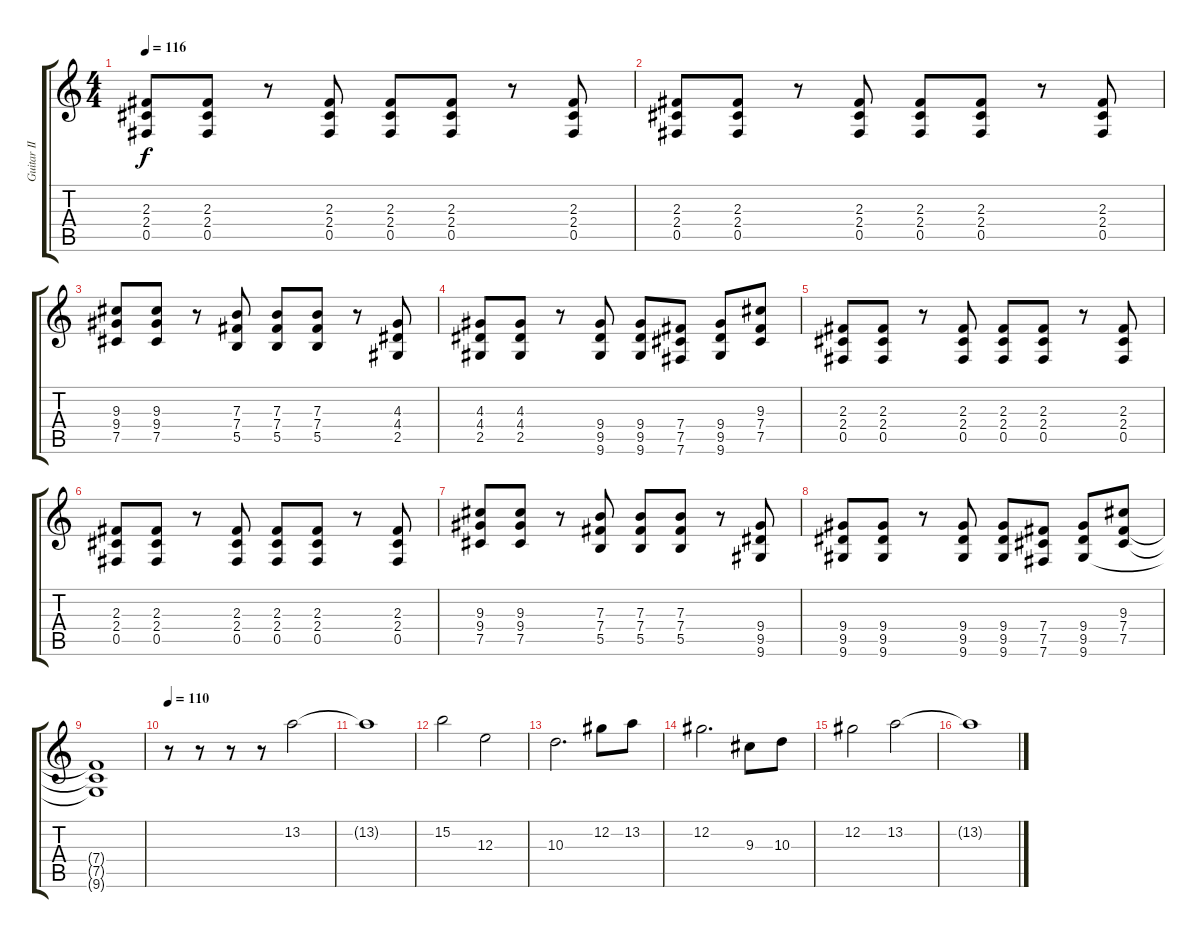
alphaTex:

\track ("Guitar II [Mike Gallagher]" "Guitar II ") {instrument distortionguitar}
\staff {score tabs}
\tuning (Db4 Ab3 E3 B2 Gb2 B1) {hide}
\ts (4 4)
\tempo 116
\clef g2
\ks c
(2.3 2.4 0.5).8{dy f} (2.3 2.4 0.5).8 r.8 (2.3 2.4 0.5).8 (2.3 2.4 0.5).8 (2.3 2.4 0.5).8 r.8 (2.3 2.4 0.5).8 |
(2.3 2.4 0.5).8 (2.3 2.4 0.5).8 r.8 (2.3 2.4 0.5).8 (2.3 2.4 0.5).8 (2.3 2.4 0.5).8 r.8 (2.3 2.4 0.5).8 |
(9.3 9.4 7.5).8 (9.3 9.4 7.5).8 r.8 (7.3 7.4 5.5).8 (7.3 7.4 5.5).8 (7.3 7.4 5.5).8 r.8 (4.3 4.4 2.5).8 |
(4.3 4.4 2.5).8 (4.3 4.4 2.5).8 r.8 (9.4 9.5 9.6).8 (9.4 9.5 9.6).8 (7.4 7.5 7.6).8 (9.4 9.5 9.6).8 (9.3 7.4 7.5).8 |
(2.3 2.4 0.5).8 (2.3 2.4 0.5).8 r.8 (2.3 2.4 0.5).8 (2.3 2.4 0.5).8 (2.3 2.4 0.5).8 r.8 (2.3 2.4 0.5).8 |
(2.3 2.4 0.5).8 (2.3 2.4 0.5).8 r.8 (2.3 2.4 0.5).8 (2.3 2.4 0.5).8 (2.3 2.4 0.5).8 r.8 (2.3 2.4 0.5).8 |
(9.3 9.4 7.5).8 (9.3 9.4 7.5).8 r.8 (7.3 7.4 5.5).8 (7.3 7.4 5.5).8 (7.3 7.4 5.5).8 r.8 (9.4 9.5 9.6).8 |
(9.4 9.5 9.6).8 (9.4 9.5 9.6).8 r.8 (9.4 9.5 9.6).8 (9.4 9.5 9.6).8 (7.4 7.5 7.6).8 (9.4 9.5 9.6).8 (9.3 7.4 7.5).8 |
(7.4{t} 7.5{t} 9.6{t}).1{volume 12} |
\tempo 110
r.8{volume 13} r.8 r.8 r.8 13.2.2 |
13.2{t}.1 |
15.2.2 12.3.2 |
10.3.2{d} 12.2.8 13.2.8 |
12.2.2{d} 9.3.8 10.3.8 |
12.2.2 13.2.2 |
13.2{t}.1
